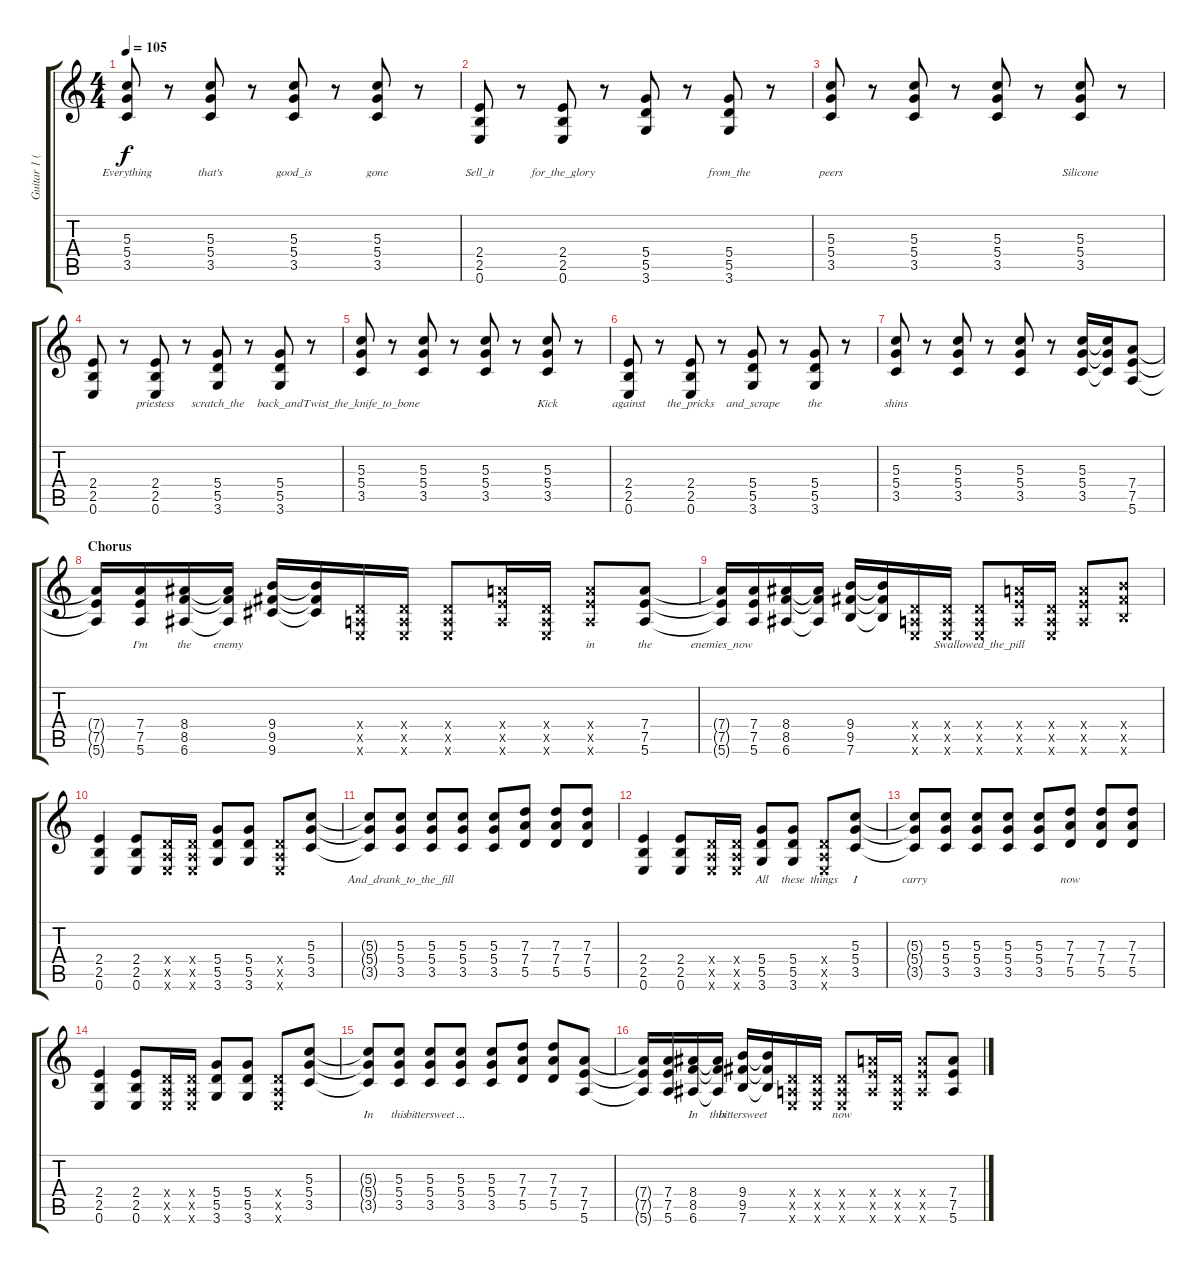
\track ("Guitar 1 ( Carl Bell )" "Guitar 1 (") {instrument distortionguitar}
\staff {score tabs}
\tuning (E4 B3 G3 D3 A2 E2) {hide}
\ts (4 4)
\tempo 105
\clef g2
\ks c
(5.3 5.4 3.5).8{lyrics (0 "Everything") lyrics (1 "") lyrics (2 "") lyrics (3 "") lyrics (4 "") dy f} r.8 (5.3 5.4 3.5).8{lyrics (0 "that's") lyrics (1 "") lyrics (2 "") lyrics (3 "") lyrics (4 "")} r.8 (5.3 5.4 3.5).8{lyrics (0 "good_is") lyrics (1 "") lyrics (2 "") lyrics (3 "") lyrics (4 "")} r.8 (5.3 5.4 3.5).8{lyrics (0 "gone") lyrics (1 "") lyrics (2 "") lyrics (3 "") lyrics (4 "")} r.8 |
(2.4 2.5 0.6).8{lyrics (0 "Sell_it") lyrics (1 "") lyrics (2 "") lyrics (3 "") lyrics (4 "")} r.8 (2.4 2.5 0.6).8{lyrics (0 "for_the_glory") lyrics (1 "") lyrics (2 "") lyrics (3 "") lyrics (4 "")} r.8 (5.4 5.5 3.6).8{lyrics (0 "") lyrics (1 "") lyrics (2 "") lyrics (3 "") lyrics (4 "")} r.8 (5.4 5.5 3.6).8{lyrics (0 "from_the") lyrics (1 "") lyrics (2 "") lyrics (3 "") lyrics (4 "")} r.8 |
(5.3 5.4 3.5).8{lyrics (0 "peers") lyrics (1 "") lyrics (2 "") lyrics (3 "") lyrics (4 "")} r.8 (5.3 5.4 3.5).8{lyrics (0 "") lyrics (1 "") lyrics (2 "") lyrics (3 "") lyrics (4 "")} r.8 (5.3 5.4 3.5).8{lyrics (0 "") lyrics (1 "") lyrics (2 "") lyrics (3 "") lyrics (4 "")} r.8 (5.3 5.4 3.5).8{lyrics (0 "Silicone") lyrics (1 "") lyrics (2 "") lyrics (3 "") lyrics (4 "")} r.8 |
(2.4 2.5 0.6).8{lyrics (0 "") lyrics (1 "") lyrics (2 "") lyrics (3 "") lyrics (4 "")} r.8 (2.4 2.5 0.6).8{lyrics (0 "priestess") lyrics (1 "") lyrics (2 "") lyrics (3 "") lyrics (4 "")} r.8 (5.4 5.5 3.6).8{lyrics (0 "scratch_the") lyrics (1 "") lyrics (2 "") lyrics (3 "") lyrics (4 "")} r.8 (5.4 5.5 3.6).8{lyrics (0 "back_and") lyrics (1 "") lyrics (2 "") lyrics (3 "") lyrics (4 "")} r.8 |
(5.3 5.4 3.5).8{lyrics (0 "Twist_the_knife_to_bone") lyrics (1 "") lyrics (2 "") lyrics (3 "") lyrics (4 "")} r.8 (5.3 5.4 3.5).8{lyrics (0 "") lyrics (1 "") lyrics (2 "") lyrics (3 "") lyrics (4 "")} r.8 (5.3 5.4 3.5).8{lyrics (0 "") lyrics (1 "") lyrics (2 "") lyrics (3 "") lyrics (4 "")} r.8 (5.3 5.4 3.5).8{lyrics (0 "Kick") lyrics (1 "") lyrics (2 "") lyrics (3 "") lyrics (4 "")} r.8 |
(2.4 2.5 0.6).8{lyrics (0 "against") lyrics (1 "") lyrics (2 "") lyrics (3 "") lyrics (4 "")} r.8 (2.4 2.5 0.6).8{lyrics (0 "the_pricks") lyrics (1 "") lyrics (2 "") lyrics (3 "") lyrics (4 "")} r.8 (5.4 5.5 3.6).8{lyrics (0 "and_scrape") lyrics (1 "") lyrics (2 "") lyrics (3 "") lyrics (4 "")} r.8 (5.4 5.5 3.6).8{lyrics (0 "the") lyrics (1 "") lyrics (2 "") lyrics (3 "") lyrics (4 "")} r.8 |
(5.3 5.4 3.5).8{lyrics (0 "shins") lyrics (1 "") lyrics (2 "") lyrics (3 "") lyrics (4 "")} r.8 (5.3 5.4 3.5).8{lyrics (0 "") lyrics (1 "") lyrics (2 "") lyrics (3 "") lyrics (4 "")} r.8 (5.3 5.4 3.5).8{lyrics (0 "") lyrics (1 "") lyrics (2 "") lyrics (3 "") lyrics (4 "")} r.8 (5.3 5.4 3.5).16{lyrics (0 "") lyrics (1 "") lyrics (2 "") lyrics (3 "") lyrics (4 "")} (5.3{t} 5.4{t} 3.5{t}).16{lyrics (0 "") lyrics (1 "") lyrics (2 "") lyrics (3 "") lyrics (4 "")} (7.4 7.5 5.6).8{lyrics (0 "") lyrics (1 "") lyrics (2 "") lyrics (3 "") lyrics (4 "")} |
\section ("" "Chorus")
(7.4{t} 7.5{t} 5.6{t}).16{lyrics (0 "") lyrics (1 "") lyrics (2 "") lyrics (3 "") lyrics (4 "")} (7.4 7.5 5.6).16{lyrics (0 "I'm") lyrics (1 "") lyrics (2 "") lyrics (3 "") lyrics (4 "")} (8.4 8.5 6.6).16{lyrics (0 "the") lyrics (1 "") lyrics (2 "") lyrics (3 "") lyrics (4 "")} (8.4{t} 8.5{t} 6.6{t}).16{lyrics (0 "enemy") lyrics (1 "") lyrics (2 "") lyrics (3 "") lyrics (4 "")} (9.4 9.5 9.6).16{lyrics (0 "") lyrics (1 "") lyrics (2 "") lyrics (3 "") lyrics (4 "")} (9.4{t} 9.5{t} 9.6{t}).16{lyrics (0 "") lyrics (1 "") lyrics (2 "") lyrics (3 "") lyrics (4 "")} (0.4{x} 0.5{x} 0.6{x}).16{lyrics (0 "") lyrics (1 "") lyrics (2 "") lyrics (3 "") lyrics (4 "")} (0.4{x} 0.5{x} 0.6{x}).16{lyrics (0 "") lyrics (1 "") lyrics (2 "") lyrics (3 "") lyrics (4 "")} (0.4{x} 0.5{x} 0.6{x}).8{lyrics (0 "") lyrics (1 "") lyrics (2 "") lyrics (3 "") lyrics (4 "")} (7.4{x} 7.5{x} 5.6{x}).16{lyrics (0 "") lyrics (1 "") lyrics (2 "") lyrics (3 "") lyrics (4 "")} (0.4{x} 0.5{x} 0.6{x}).16{lyrics (0 "") lyrics (1 "") lyrics (2 "") lyrics (3 "") lyrics (4 "")} (7.4{x} 7.5{x} 5.6{x}).8{lyrics (0 "in") lyrics (1 "") lyrics (2 "") lyrics (3 "") lyrics (4 "")} (7.4 7.5 5.6).8{lyrics (0 "the") lyrics (1 "") lyrics (2 "") lyrics (3 "") lyrics (4 "")} |
(7.4{t} 7.5{t} 5.6{t}).16{lyrics (0 "enemies_now") lyrics (1 "") lyrics (2 "") lyrics (3 "") lyrics (4 "")} (7.4 7.5 5.6).16{lyrics (0 "") lyrics (1 "") lyrics (2 "") lyrics (3 "") lyrics (4 "")} (8.4 8.5 6.6).16{lyrics (0 "") lyrics (1 "") lyrics (2 "") lyrics (3 "") lyrics (4 "")} (8.4{t} 8.5{t} 6.6{t}).16{lyrics (0 "") lyrics (1 "") lyrics (2 "") lyrics (3 "") lyrics (4 "")} (9.4 9.5 7.6).16{lyrics (0 "") lyrics (1 "") lyrics (2 "") lyrics (3 "") lyrics (4 "")} (9.4{t} 9.5{t} 7.6{t}).16{lyrics (0 "") lyrics (1 "") lyrics (2 "") lyrics (3 "") lyrics (4 "")} (0.4{x} 0.5{x} 0.6{x}).16{lyrics (0 "") lyrics (1 "") lyrics (2 "") lyrics (3 "") lyrics (4 "")} (0.4{x} 0.5{x} 0.6{x}).16{lyrics (0 "") lyrics (1 "") lyrics (2 "") lyrics (3 "") lyrics (4 "")} (0.4{x} 0.5{x} 0.6{x}).8{lyrics (0 "Swallowed_the_pill") lyrics (1 "") lyrics (2 "") lyrics (3 "") lyrics (4 "")} (7.4{x} 7.5{x} 5.6{x}).16{lyrics (0 "") lyrics (1 "") lyrics (2 "") lyrics (3 "") lyrics (4 "")} (0.4{x} 0.5{x} 0.6{x}).16{lyrics (0 "") lyrics (1 "") lyrics (2 "") lyrics (3 "") lyrics (4 "")} (7.4{x} 7.5{x} 5.6{x}).8{lyrics (0 "") lyrics (1 "") lyrics (2 "") lyrics (3 "") lyrics (4 "")} (9.4{x} 9.5{x} 7.6{x}).8{lyrics (0 "") lyrics (1 "") lyrics (2 "") lyrics (3 "") lyrics (4 "")} |
(2.4 2.5 0.6).4{lyrics (0 "") lyrics (1 "") lyrics (2 "") lyrics (3 "") lyrics (4 "")} (2.4 2.5 0.6).8{lyrics (0 "") lyrics (1 "") lyrics (2 "") lyrics (3 "") lyrics (4 "")} (0.4{x} 0.5{x} 0.6{x}).16{lyrics (0 "") lyrics (1 "") lyrics (2 "") lyrics (3 "") lyrics (4 "")} (0.4{x} 0.5{x} 0.6{x}).16{lyrics (0 "") lyrics (1 "") lyrics (2 "") lyrics (3 "") lyrics (4 "")} (5.4 5.5 3.6).8{lyrics (0 "") lyrics (1 "") lyrics (2 "") lyrics (3 "") lyrics (4 "")} (5.4 5.5 3.6).8{lyrics (0 "") lyrics (1 "") lyrics (2 "") lyrics (3 "") lyrics (4 "")} (0.4{x} 0.5{x} 0.6{x}).8{lyrics (0 "") lyrics (1 "") lyrics (2 "") lyrics (3 "") lyrics (4 "")} (5.3 5.4 3.5).8{lyrics (0 "") lyrics (1 "") lyrics (2 "") lyrics (3 "") lyrics (4 "")} |
(5.3{t} 5.4{t} 3.5{t}).8{lyrics (0 "") lyrics (1 "") lyrics (2 "") lyrics (3 "") lyrics (4 "")} (5.3 5.4 3.5).8{lyrics (0 "And_drank_to_the_fill") lyrics (1 "") lyrics (2 "") lyrics (3 "") lyrics (4 "")} (5.3 5.4 3.5).8{lyrics (0 "") lyrics (1 "") lyrics (2 "") lyrics (3 "") lyrics (4 "")} (5.3 5.4 3.5).8{lyrics (0 "") lyrics (1 "") lyrics (2 "") lyrics (3 "") lyrics (4 "")} (5.3 5.4 3.5).8{lyrics (0 "") lyrics (1 "") lyrics (2 "") lyrics (3 "") lyrics (4 "")} (7.3 7.4 5.5).8{lyrics (0 "") lyrics (1 "") lyrics (2 "") lyrics (3 "") lyrics (4 "")} (7.3 7.4 5.5).8{lyrics (0 "") lyrics (1 "") lyrics (2 "") lyrics (3 "") lyrics (4 "")} (7.3 7.4 5.5).8{lyrics (0 "") lyrics (1 "") lyrics (2 "") lyrics (3 "") lyrics (4 "")} |
(2.4 2.5 0.6).4{lyrics (0 "") lyrics (1 "") lyrics (2 "") lyrics (3 "") lyrics (4 "")} (2.4 2.5 0.6).8{lyrics (0 "") lyrics (1 "") lyrics (2 "") lyrics (3 "") lyrics (4 "")} (0.4{x} 0.5{x} 0.6{x}).16{lyrics (0 "") lyrics (1 "") lyrics (2 "") lyrics (3 "") lyrics (4 "")} (0.4{x} 0.5{x} 0.6{x}).16{lyrics (0 "") lyrics (1 "") lyrics (2 "") lyrics (3 "") lyrics (4 "")} (5.4 5.5 3.6).8{lyrics (0 "All") lyrics (1 "") lyrics (2 "") lyrics (3 "") lyrics (4 "")} (5.4 5.5 3.6).8{lyrics (0 "these") lyrics (1 "") lyrics (2 "") lyrics (3 "") lyrics (4 "")} (0.4{x} 0.5{x} 0.6{x}).8{lyrics (0 "things") lyrics (1 "") lyrics (2 "") lyrics (3 "") lyrics (4 "")} (5.3 5.4 3.5).8{lyrics (0 "I") lyrics (1 "") lyrics (2 "") lyrics (3 "") lyrics (4 "")} |
(5.3{t} 5.4{t} 3.5{t}).8{lyrics (0 "carry") lyrics (1 "") lyrics (2 "") lyrics (3 "") lyrics (4 "")} (5.3 5.4 3.5).8{lyrics (0 "") lyrics (1 "") lyrics (2 "") lyrics (3 "") lyrics (4 "")} (5.3 5.4 3.5).8{lyrics (0 "") lyrics (1 "") lyrics (2 "") lyrics (3 "") lyrics (4 "")} (5.3 5.4 3.5).8{lyrics (0 "") lyrics (1 "") lyrics (2 "") lyrics (3 "") lyrics (4 "")} (5.3 5.4 3.5).8{lyrics (0 "") lyrics (1 "") lyrics (2 "") lyrics (3 "") lyrics (4 "")} (7.3 7.4 5.5).8{lyrics (0 "now") lyrics (1 "") lyrics (2 "") lyrics (3 "") lyrics (4 "")} (7.3 7.4 5.5).8{lyrics (0 "") lyrics (1 "") lyrics (2 "") lyrics (3 "") lyrics (4 "")} (7.3 7.4 5.5).8{lyrics (0 "") lyrics (1 "") lyrics (2 "") lyrics (3 "") lyrics (4 "")} |
(2.4 2.5 0.6).4{lyrics (0 "") lyrics (1 "") lyrics (2 "") lyrics (3 "") lyrics (4 "")} (2.4 2.5 0.6).8{lyrics (0 "") lyrics (1 "") lyrics (2 "") lyrics (3 "") lyrics (4 "")} (0.4{x} 0.5{x} 0.6{x}).16{lyrics (0 "") lyrics (1 "") lyrics (2 "") lyrics (3 "") lyrics (4 "")} (0.4{x} 0.5{x} 0.6{x}).16{lyrics (0 "") lyrics (1 "") lyrics (2 "") lyrics (3 "") lyrics (4 "")} (5.4 5.5 3.6).8{lyrics (0 "") lyrics (1 "") lyrics (2 "") lyrics (3 "") lyrics (4 "")} (5.4 5.5 3.6).8{lyrics (0 "") lyrics (1 "") lyrics (2 "") lyrics (3 "") lyrics (4 "")} (0.4{x} 0.5{x} 0.6{x}).8{lyrics (0 "") lyrics (1 "") lyrics (2 "") lyrics (3 "") lyrics (4 "")} (5.3 5.4 3.5).8{lyrics (0 "") lyrics (1 "") lyrics (2 "") lyrics (3 "") lyrics (4 "")} |
(5.3{t} 5.4{t} 3.5{t}).8{lyrics (0 "In") lyrics (1 "") lyrics (2 "") lyrics (3 "") lyrics (4 "")} (5.3 5.4 3.5).8{lyrics (0 "this") lyrics (1 "") lyrics (2 "") lyrics (3 "") lyrics (4 "")} (5.3 5.4 3.5).8{lyrics (0 "bittersweet") lyrics (1 "") lyrics (2 "") lyrics (3 "") lyrics (4 "")} (5.3 5.4 3.5).8{lyrics (0 "...") lyrics (1 "") lyrics (2 "") lyrics (3 "") lyrics (4 "")} (5.3 5.4 3.5).8{lyrics (0 "") lyrics (1 "") lyrics (2 "") lyrics (3 "") lyrics (4 "")} (7.3 7.4 5.5).8{lyrics (0 "") lyrics (1 "") lyrics (2 "") lyrics (3 "") lyrics (4 "")} (7.3 7.4 5.5).8{lyrics (0 "") lyrics (1 "") lyrics (2 "") lyrics (3 "") lyrics (4 "")} (7.4 7.5 5.6).8{lyrics (0 "") lyrics (1 "") lyrics (2 "") lyrics (3 "") lyrics (4 "")} |
(7.4{t} 7.5{t} 5.6{t}).16{lyrics (0 "") lyrics (1 "") lyrics (2 "") lyrics (3 "") lyrics (4 "")} (7.4 7.5 5.6).16{lyrics (0 "") lyrics (1 "") lyrics (2 "") lyrics (3 "") lyrics (4 "")} (8.4 8.5 6.6).16{lyrics (0 "In") lyrics (1 "") lyrics (2 "") lyrics (3 "") lyrics (4 "")} (8.4{t} 8.5{t} 6.6{t}).16{lyrics (0 "this") lyrics (1 "") lyrics (2 "") lyrics (3 "") lyrics (4 "")} (9.4 9.5 7.6).16{lyrics (0 "bittersweet") lyrics (1 "") lyrics (2 "") lyrics (3 "") lyrics (4 "")} (9.4{t} 9.5{t} 7.6{t}).16{lyrics (0 "") lyrics (1 "") lyrics (2 "") lyrics (3 "") lyrics (4 "")} (0.4{x} 0.5{x} 0.6{x}).16{lyrics (0 "") lyrics (1 "") lyrics (2 "") lyrics (3 "") lyrics (4 "")} (0.4{x} 0.5{x} 0.6{x}).16{lyrics (0 "") lyrics (1 "") lyrics (2 "") lyrics (3 "") lyrics (4 "")} (0.4{x} 0.5{x} 0.6{x}).8{lyrics (0 "now") lyrics (1 "") lyrics (2 "") lyrics (3 "") lyrics (4 "")} (7.4{x} 7.5{x} 5.6{x}).16{lyrics (0 "") lyrics (1 "") lyrics (2 "") lyrics (3 "") lyrics (4 "")} (0.4{x} 0.5{x} 0.6{x}).16{lyrics (0 "") lyrics (1 "") lyrics (2 "") lyrics (3 "") lyrics (4 "")} (7.4{x} 7.5{x} 5.6{x}).8{lyrics (0 "") lyrics (1 "") lyrics (2 "") lyrics (3 "") lyrics (4 "")} (7.4 7.5 5.6).8{lyrics (0 "") lyrics (1 "") lyrics (2 "") lyrics (3 "") lyrics (4 "")}
